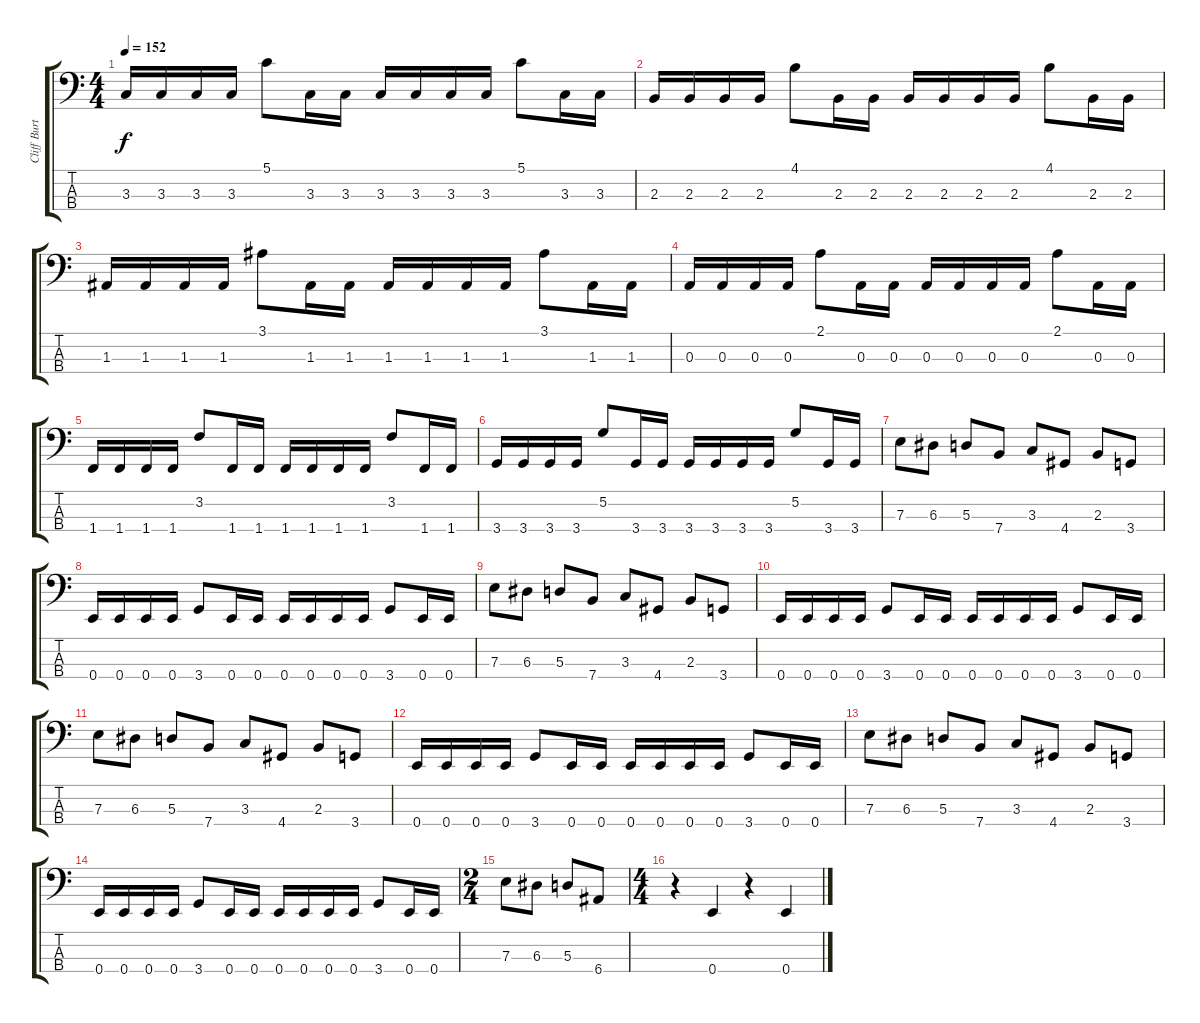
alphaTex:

\track ("Cliff Burton" "Cliff Burt") {instrument electricbassfinger}
\staff {score tabs}
\tuning (G2 D2 A1 E1) {hide}
\ts (4 4)
\tempo 152
\clef f4
\ks c
3.3.16{dy f} 3.3.16 3.3.16 3.3.16 5.1.8 3.3.16 3.3.16 3.3.16 3.3.16 3.3.16 3.3.16 5.1.8 3.3.16 3.3.16 |
2.3.16 2.3.16 2.3.16 2.3.16 4.1.8 2.3.16 2.3.16 2.3.16 2.3.16 2.3.16 2.3.16 4.1.8 2.3.16 2.3.16 |
1.3.16 1.3.16 1.3.16 1.3.16 3.1.8 1.3.16 1.3.16 1.3.16 1.3.16 1.3.16 1.3.16 3.1.8 1.3.16 1.3.16 |
0.3.16 0.3.16 0.3.16 0.3.16 2.1.8 0.3.16 0.3.16 0.3.16 0.3.16 0.3.16 0.3.16 2.1.8 0.3.16 0.3.16 |
1.4.16 1.4.16 1.4.16 1.4.16 3.2.8 1.4.16 1.4.16 1.4.16 1.4.16 1.4.16 1.4.16 3.2.8 1.4.16 1.4.16 |
3.4.16 3.4.16 3.4.16 3.4.16 5.2.8 3.4.16 3.4.16 3.4.16 3.4.16 3.4.16 3.4.16 5.2.8 3.4.16 3.4.16 |
7.3.8 6.3.8 5.3.8 7.4.8 3.3.8 4.4.8 2.3.8 3.4.8 |
0.4.16 0.4.16 0.4.16 0.4.16 3.4.8 0.4.16 0.4.16 0.4.16 0.4.16 0.4.16 0.4.16 3.4.8 0.4.16 0.4.16 |
7.3.8 6.3.8 5.3.8 7.4.8 3.3.8 4.4.8 2.3.8 3.4.8 |
0.4.16 0.4.16 0.4.16 0.4.16 3.4.8 0.4.16 0.4.16 0.4.16 0.4.16 0.4.16 0.4.16 3.4.8 0.4.16 0.4.16 |
7.3.8 6.3.8 5.3.8 7.4.8 3.3.8 4.4.8 2.3.8 3.4.8 |
0.4.16 0.4.16 0.4.16 0.4.16 3.4.8 0.4.16 0.4.16 0.4.16 0.4.16 0.4.16 0.4.16 3.4.8 0.4.16 0.4.16 |
7.3.8 6.3.8 5.3.8 7.4.8 3.3.8 4.4.8 2.3.8 3.4.8 |
0.4.16 0.4.16 0.4.16 0.4.16 3.4.8 0.4.16 0.4.16 0.4.16 0.4.16 0.4.16 0.4.16 3.4.8 0.4.16 0.4.16 |
\ts (2 4)
7.3.8 6.3.8 5.3.8 6.4.8 |
\ts (4 4)
r.4 0.4.4 r.4 0.4.4
